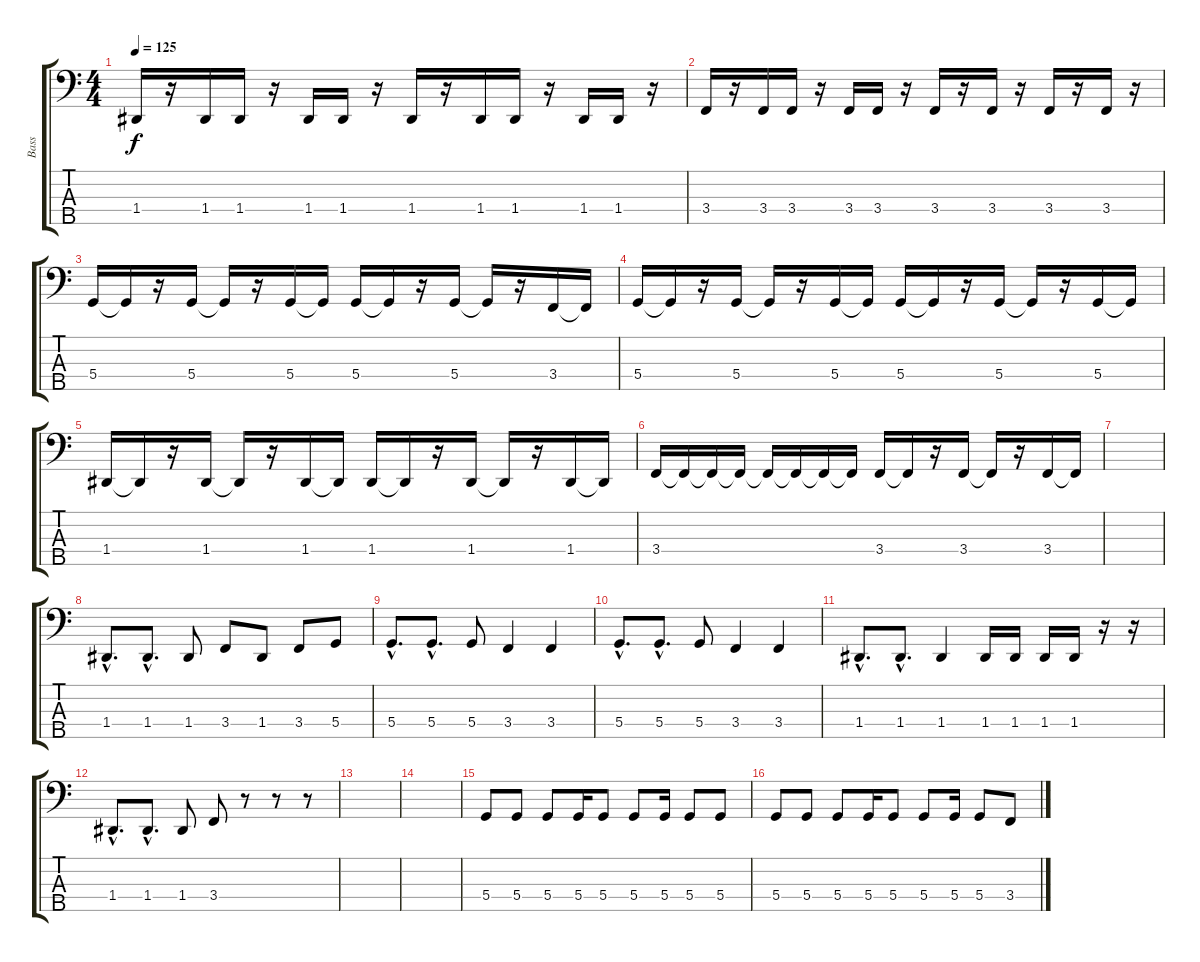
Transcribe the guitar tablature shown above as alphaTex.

\track ("Bass" "Bass") {instrument electricbassfinger}
\staff {score tabs}
\tuning (F2 C2 G1 D1 A0) {hide}
\ts (4 4)
\tempo 125
\clef f4
\ks c
1.4.16{dy f} r.16 1.4.16 1.4.16 r.16 1.4.16 1.4.16 r.16 1.4.16 r.16 1.4.16 1.4.16 r.16 1.4.16 1.4.16 r.16 |
3.4.16 r.16 3.4.16 3.4.16 r.16 3.4.16 3.4.16 r.16 3.4.16 r.16 3.4.16 r.16 3.4.16 r.16 3.4.16 r.16 |
5.4.16 5.4{t}.16 r.16 5.4.16 5.4{t}.16 r.16 5.4.16 5.4{t}.16 5.4.16 5.4{t}.16 r.16 5.4.16 5.4{t}.16 r.16 3.4.16 3.4{t}.16 |
5.4.16 5.4{t}.16 r.16 5.4.16 5.4{t}.16 r.16 5.4.16 5.4{t}.16 5.4.16 5.4{t}.16 r.16 5.4.16 5.4{t}.16 r.16 5.4.16 5.4{t}.16 |
1.4.16 1.4{t}.16 r.16 1.4.16 1.4{t}.16 r.16 1.4.16 1.4{t}.16 1.4.16 1.4{t}.16 r.16 1.4.16 1.4{t}.16 r.16 1.4.16 1.4{t}.16 |
3.4.16 3.4{t}.16 3.4{t}.16 3.4{t}.16 3.4{t}.16 3.4{t}.16 3.4{t}.16 3.4{t}.16 3.4.16 3.4{t}.16 r.16 3.4.16 3.4{t}.16 r.16 3.4.16 3.4{t}.16 |
|
1.4{hac}.8{d} 1.4{hac}.8{d} 1.4.8 3.4.8 1.4.8 3.4.8 5.4.8 |
5.4{hac}.8{d} 5.4{hac}.8{d} 5.4.8 3.4.4 3.4.4 |
5.4{hac}.8{d} 5.4{hac}.8{d} 5.4.8 3.4.4 3.4.4 |
1.4{hac}.8{d} 1.4{hac}.8{d} 1.4.4 1.4.16 1.4.16 1.4.16 1.4.16 r.16 r.16 |
1.4{hac}.8{d} 1.4{hac}.8{d} 1.4.8 3.4.8 r.8 r.8 r.8 |
|
|
5.4.8 5.4.8 5.4.8 5.4.16 5.4.8 5.4.8 5.4.16 5.4.8 5.4.8 |
5.4.8 5.4.8 5.4.8 5.4.16 5.4.8 5.4.8 5.4.16 5.4.8 3.4.8
